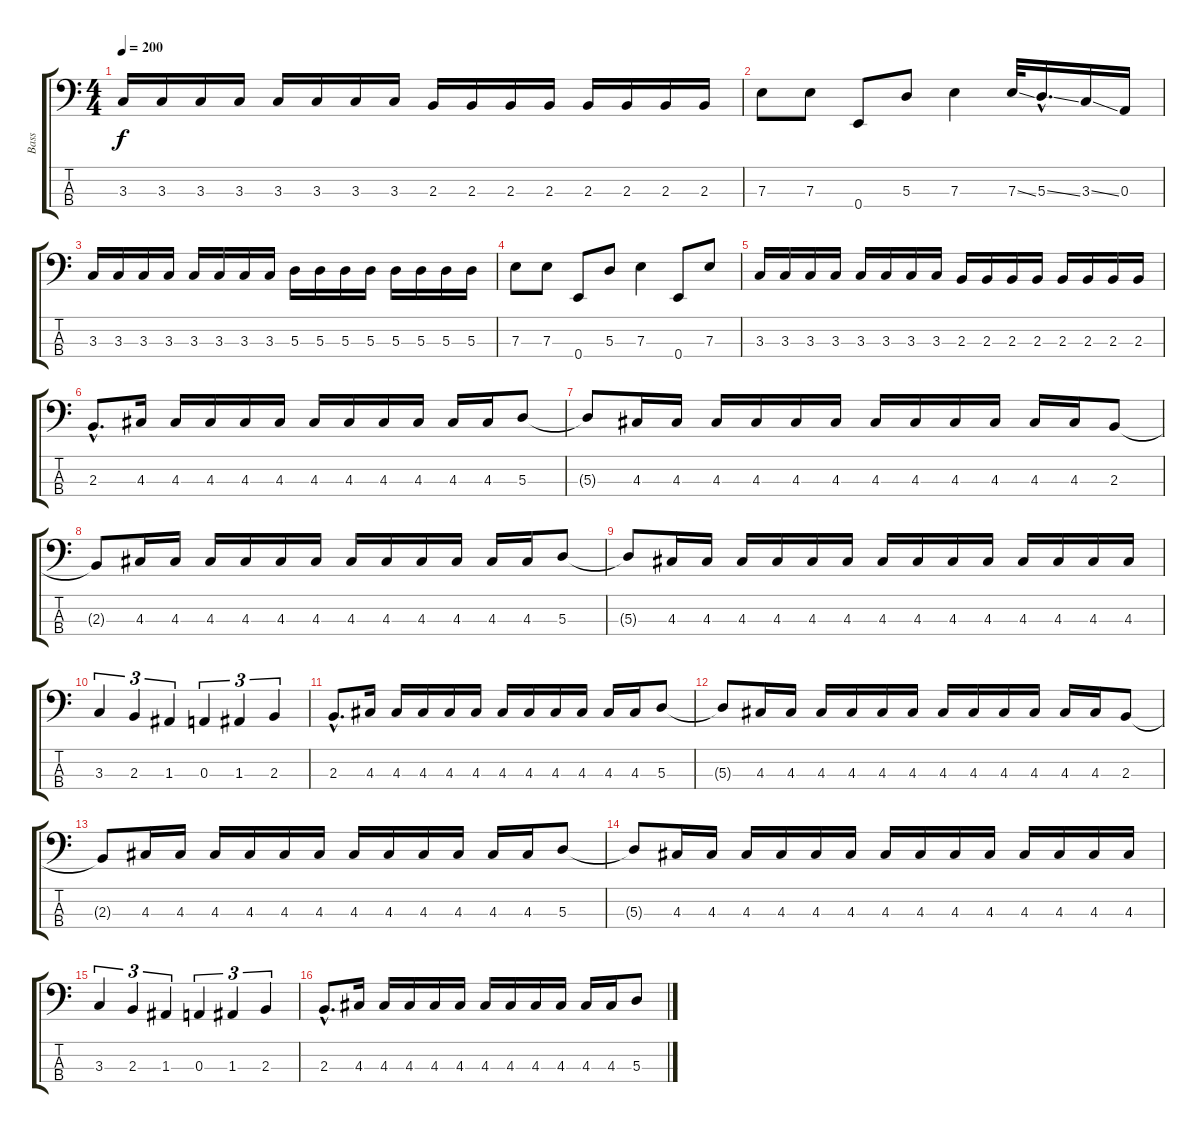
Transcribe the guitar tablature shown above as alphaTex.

\track ("Bass" "Bass") {instrument electricbasspick}
\staff {score tabs}
\tuning (G2 D2 A1 E1) {hide}
\ts (4 4)
\tempo 200
\clef f4
\ks c
3.3.16{dy f} 3.3.16 3.3.16 3.3.16 3.3.16 3.3.16 3.3.16 3.3.16 2.3.16 2.3.16 2.3.16 2.3.16 2.3.16 2.3.16 2.3.16 2.3.16 |
7.3.8 7.3.8 0.4.8 5.3.8 7.3.4 7.3{ss}.32 5.3{ss hac}.16{d} 3.3{ss}.16 0.3.16 |
3.3.16 3.3.16 3.3.16 3.3.16 3.3.16 3.3.16 3.3.16 3.3.16 5.3.16 5.3.16 5.3.16 5.3.16 5.3.16 5.3.16 5.3.16 5.3.16 |
7.3.8 7.3.8 0.4.8 5.3.8 7.3.4 0.4.8 7.3.8 |
3.3.16 3.3.16 3.3.16 3.3.16 3.3.16 3.3.16 3.3.16 3.3.16 2.3.16 2.3.16 2.3.16 2.3.16 2.3.16 2.3.16 2.3.16 2.3.16 |
2.3{hac}.8{d} 4.3.16 4.3.16 4.3.16 4.3.16 4.3.16 4.3.16 4.3.16 4.3.16 4.3.16 4.3.16 4.3.16 5.3.8 |
5.3{t}.8 4.3.16 4.3.16 4.3.16 4.3.16 4.3.16 4.3.16 4.3.16 4.3.16 4.3.16 4.3.16 4.3.16 4.3.16 2.3.8 |
2.3{t}.8 4.3.16 4.3.16 4.3.16 4.3.16 4.3.16 4.3.16 4.3.16 4.3.16 4.3.16 4.3.16 4.3.16 4.3.16 5.3.8 |
5.3{t}.8 4.3.16 4.3.16 4.3.16 4.3.16 4.3.16 4.3.16 4.3.16 4.3.16 4.3.16 4.3.16 4.3.16 4.3.16 4.3.16 4.3.16 |
3.3.4{tu (3 2)} 2.3.4{tu (3 2)} 1.3.4{tu (3 2)} 0.3.4{tu (3 2)} 1.3.4{tu (3 2)} 2.3.4{tu (3 2)} |
2.3{hac}.8{d} 4.3.16 4.3.16 4.3.16 4.3.16 4.3.16 4.3.16 4.3.16 4.3.16 4.3.16 4.3.16 4.3.16 5.3.8 |
5.3{t}.8 4.3.16 4.3.16 4.3.16 4.3.16 4.3.16 4.3.16 4.3.16 4.3.16 4.3.16 4.3.16 4.3.16 4.3.16 2.3.8 |
2.3{t}.8 4.3.16 4.3.16 4.3.16 4.3.16 4.3.16 4.3.16 4.3.16 4.3.16 4.3.16 4.3.16 4.3.16 4.3.16 5.3.8 |
5.3{t}.8 4.3.16 4.3.16 4.3.16 4.3.16 4.3.16 4.3.16 4.3.16 4.3.16 4.3.16 4.3.16 4.3.16 4.3.16 4.3.16 4.3.16 |
3.3.4{tu (3 2)} 2.3.4{tu (3 2)} 1.3.4{tu (3 2)} 0.3.4{tu (3 2)} 1.3.4{tu (3 2)} 2.3.4{tu (3 2)} |
2.3{hac}.8{d} 4.3.16 4.3.16 4.3.16 4.3.16 4.3.16 4.3.16 4.3.16 4.3.16 4.3.16 4.3.16 4.3.16 5.3.8
